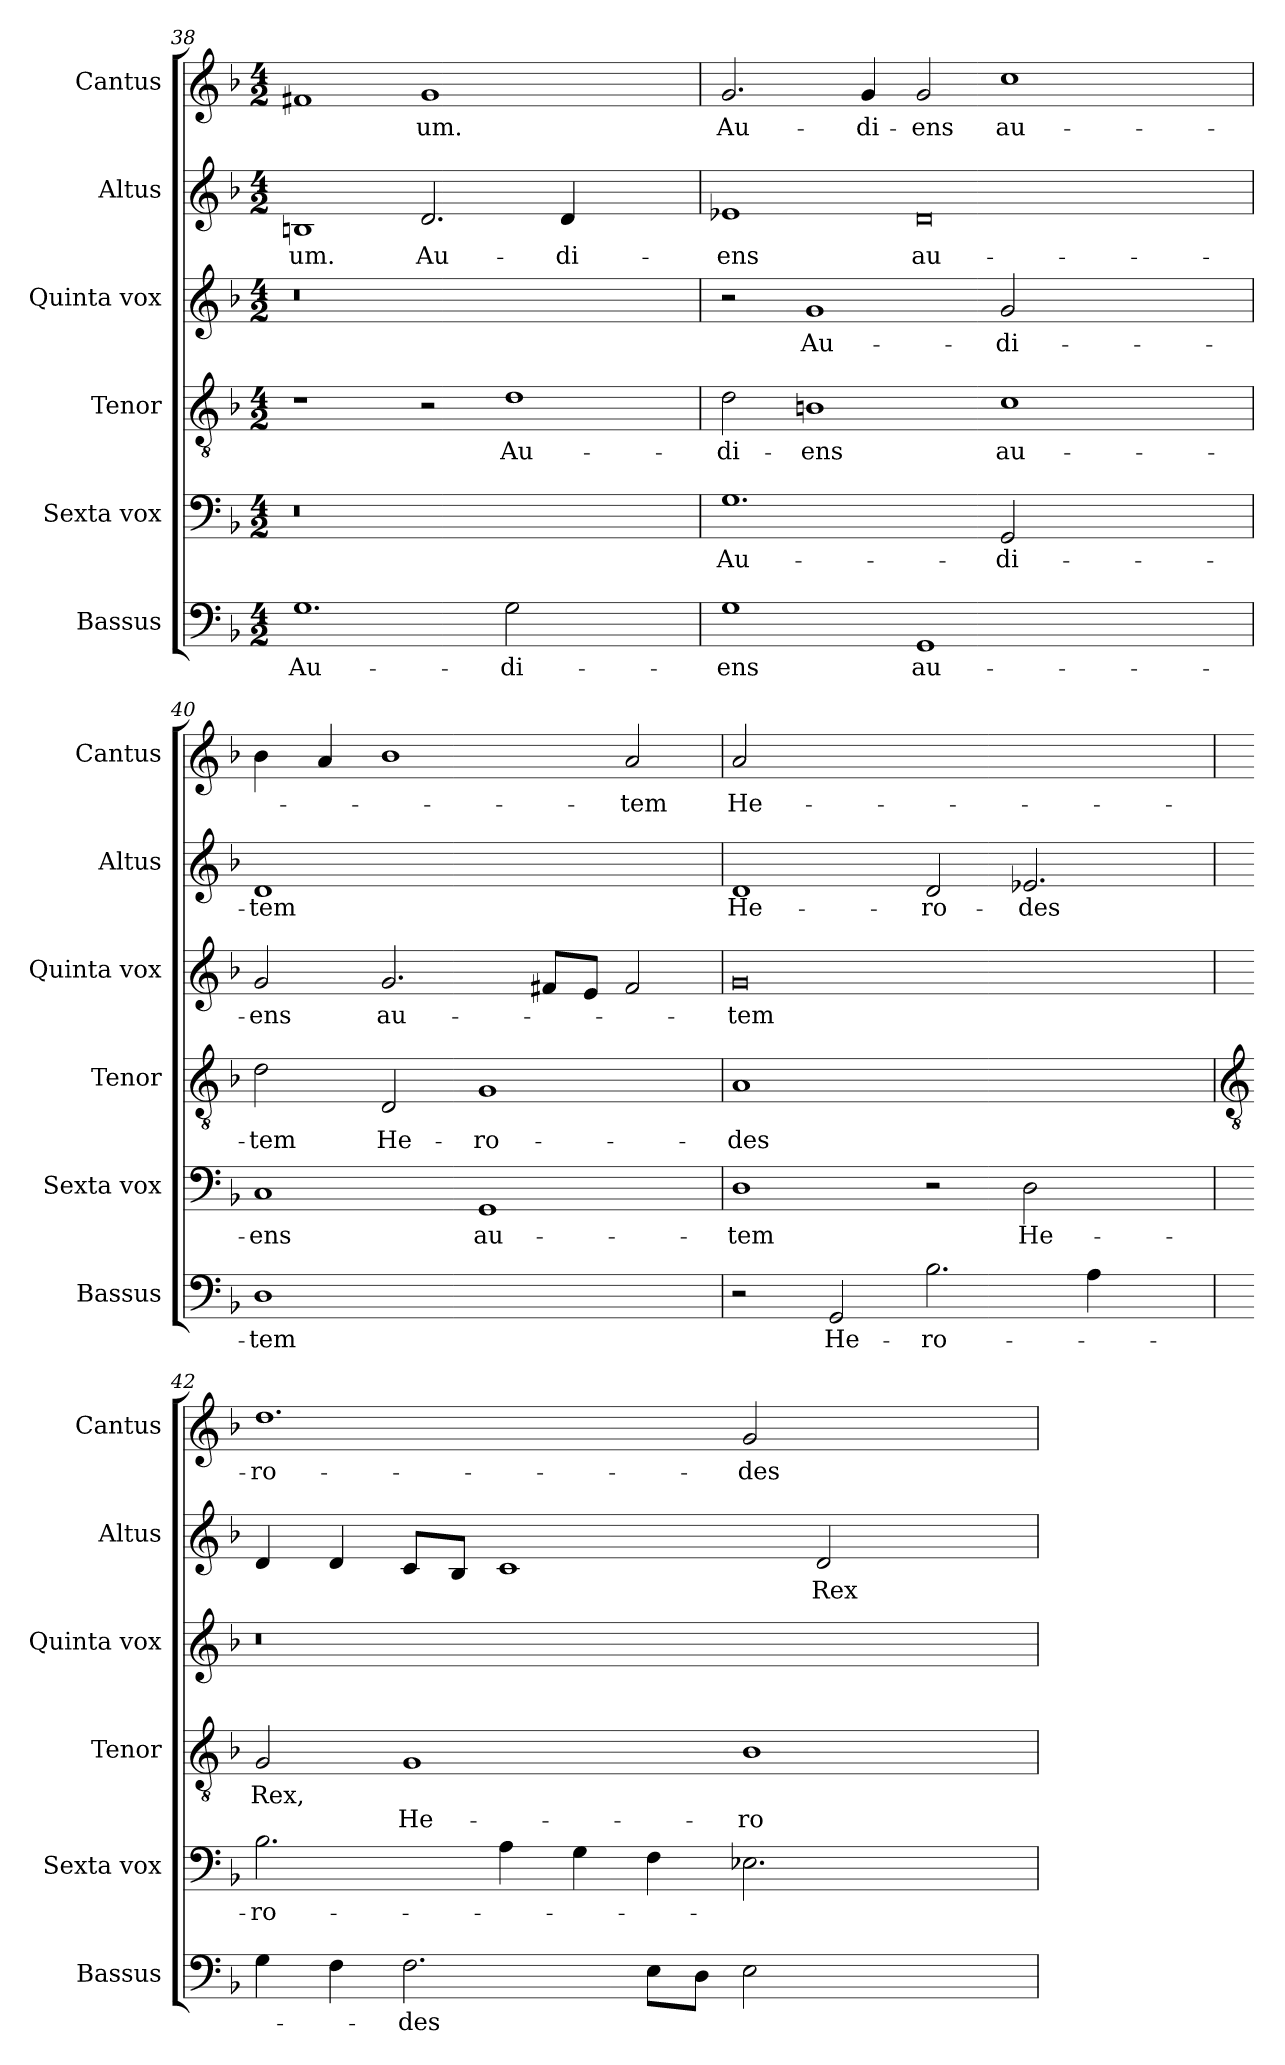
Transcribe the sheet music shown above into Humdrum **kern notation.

**kern	**text	**kern	**text	**kern	**text	**text	**kern	**text	**kern	**text	**kern	**text
*part6	*part6	*part5	*part5	*part4	*part4	*part4	*part3	*part3	*part2	*part2	*part1	*part1
*staff6	*staff6	*staff5	*staff5	*staff4	*staff4	*staff4	*staff3	*staff3	*staff2	*staff2	*staff1	*staff1
*I"Bassus	*	*I"Sexta vox	*	*I"Tenor	*	*	*I"Quinta vox	*	*I"Altus	*	*I"Cantus	*
*I'Bassus	*	*I'Sexta vox	*	*I'Tenor	*	*	*I'Quinta vox	*	*I'Altus	*	*I'Cantus	*
*clefF4	*	*clefF4	*	*clefGv2	*	*	*clefG2	*	*clefG2	*	*clefG2	*
*k[b-]	*	*k[b-]	*	*k[b-]	*	*	*k[b-]	*	*k[b-]	*	*k[b-]	*
*F:	*	*F:	*	*F:	*	*	*F:	*	*F:	*	*F:	*
*M4/2	*	*M4/2	*	*M4/2	*	*	*M4/2	*	*M4/2	*	*M4/2	*
=38	=38	=38	=38	=38	=38	=38	=38	=38	=38	=38	=38	=38
!	!LO:LY:b	!	!	!	!	!	!	!	!	!LO:LY:b	!	!
1.G	Au-	0r	.	1r	.	.	0r	.	1Bn	-um.	1f#X	.
!	!	!	!	!	!	!	!	!	!	!LO:LY:b	!	!LO:LY:b
.	.	.	.	2r	.	.	.	.	2.d	Au-	1g	-um.
!	!LO:LY:b	!	!	!	!LO:LY:b	!	!	!	!	!	!	!
2G	-di-	.	.	1d	Au-	.	.	.	.	.	.	.
!	!	!	!	!	!	!	!	!	!	!LO:LY:b	!	!
.	.	.	.	.	.	.	.	.	4d	-di-	.	.
2ryy	.	2ryy	.	.	.	.	2ryy	.	2ryy	.	2ryy	.
=39	=39	=39	=39	=39	=39	=39	=39	=39	=39	=39	=39	=39
!	!LO:LY:b	!	!LO:LY:b	!	!LO:LY:b	!	!	!	!	!LO:LY:b	!	!LO:LY:b
1G	-ens	1.G	Au-	2d	-di-	.	2r	.	1e-X	-ens	2.g	Au-
!	!	!	!	!	!LO:LY:b	!	!	!LO:LY:b	!	!	!	!
.	.	.	.	1Bn	-ens	.	1g	Au-	.	.	.	.
!	!	!	!	!	!	!	!	!	!	!	!	!LO:LY:b
.	.	.	.	.	.	.	.	.	.	.	4g	-di-
!	!LO:LY:b	!	!	!	!	!	!	!	!	!LO:LY:b	!	!LO:LY:b
1GG	au-	.	.	.	.	.	.	.	0d	au-	2g	-ens
!	!	!	!LO:LY:b	!	!LO:LY:b	!	!	!LO:LY:b	!	!	!	!LO:LY:b
.	.	2GG	-di-	1c	au-	.	2g	-di-	.	.	1cc	au-
1ryy	.	1ryy	.	.	.	.	1ryy	.	.	.	.	.
.	.	.	.	2ryy	.	.	.	.	.	.	2ryy	.
=40	=40	=40	=40	=40	=40	=40	=40	=40	=40	=40	=40	=40
!	!LO:LY:b	!	!LO:LY:b	!	!LO:LY:b	!	!	!LO:LY:b	!	!LO:LY:b	!	!
1D	-tem	1C	-ens	2d	-tem	.	2g	-ens	1d	-tem	4b-	.
.	.	.	.	.	.	.	.	.	.	.	4a	.
!	!	!	!	!	!LO:LY:b	!	!	!LO:LY:b	!	!	!	!
.	.	.	.	2D	He-	.	2.g	au-	.	.	1b-	.
!	!	!	!LO:LY:b	!	!LO:LY:b	!	!	!	!	!	!	!
1ryy	.	1GG	au-	1G	-ro-	.	.	.	1ryy	.	.	.
.	.	.	.	.	.	.	8f#L	.	.	.	.	.
.	.	.	.	.	.	.	8eJ	.	.	.	.	.
!	!	!	!	!	!	!	!	!	!	!	!	!LO:LY:b
.	.	.	.	.	.	.	2f#	.	.	.	2a	-tem
!!LO:LB:g=z
=41	=41	=41	=41	=41	=41	=41	=41	=41	=41	=41	=41	=41
!	!	!	!LO:LY:b	!	!LO:LY:b	!	!	!LO:LY:b	!	!LO:LY:b	!	!LO:LY:b
2r	.	1D	-tem	1A	-des	.	0g	-tem	1d	He-	2a	He-
!	!LO:LY:b	!	!	!	!	!	!	!	!	!	!	!
2GG	He-	.	.	.	.	.	.	.	.	.	1..ryy	.
!	!LO:LY:b	!	!	!	!	!	!	!	!	!LO:LY:b	!	!
2.B-	-ro-	2r	.	1ryy	.	.	.	.	2d	-ro-	.	.
!	!	!	!LO:LY:b	!	!	!	!	!	!	!LO:LY:b	!	!
.	.	2D	He-	.	.	.	.	.	2.e-X	-des	.	.
4A	.	.	.	.	.	.	.	.	.	.	.	.
4ryy	.	4ryy	.	4ryy	.	.	4ryy	.	.	.	.	.
!!LO:LB:g=z
=42	=42	=42	=42	=42	=42	=42	=42	=42	=42	=42	=42	=42
*	*	*	*	*clefGv2	*	*	*	*	*	*	*	*
!	!	!	!LO:LY:b	!	!LO:LY:b	!	!	!	!	!	!	!LO:LY:b
4G	.	2.B-	-ro-	2G	Rex,	.	0r	.	4d	.	1.dd	-ro-
4F	.	.	.	.	.	.	.	.	4d	.	.	.
!	!LO:LY:b	!	!	!	!	!LO:LY:b	!	!	!	!	!	!
2.F	-des	.	.	1G	.	He-	.	.	8cL	.	.	.
.	.	.	.	.	.	.	.	.	8B-J	.	.	.
.	.	4A	.	.	.	.	.	.	1c	.	.	.
.	.	4G	.	.	.	.	.	.	.	.	.	.
8EL	.	4F	.	.	.	.	.	.	.	.	.	.
8DJ	.	.	.	.	.	.	.	.	.	.	.	.
!	!	!	!	!	!	!LO:LY:b	!	!	!	!	!	!LO:LY:b
2E	.	2.E-X	.	1B-	.	-ro	.	.	.	.	2g	-des
!	!	!	!	!	!	!	!	!	!	!LO:LY:b	!	!
.	.	.	.	.	.	.	.	.	2d	Rex	.	.
2ryy	.	.	.	.	.	.	2ryy	.	.	.	2ryy	.
.	.	4ryy	.	.	.	.	.	.	4ryy	.	.	.
=	=	=	=	=	=	=	=	=	=	=	=	=
*-	*-	*-	*-	*-	*-	*-	*-	*-	*-	*-	*-	*-
